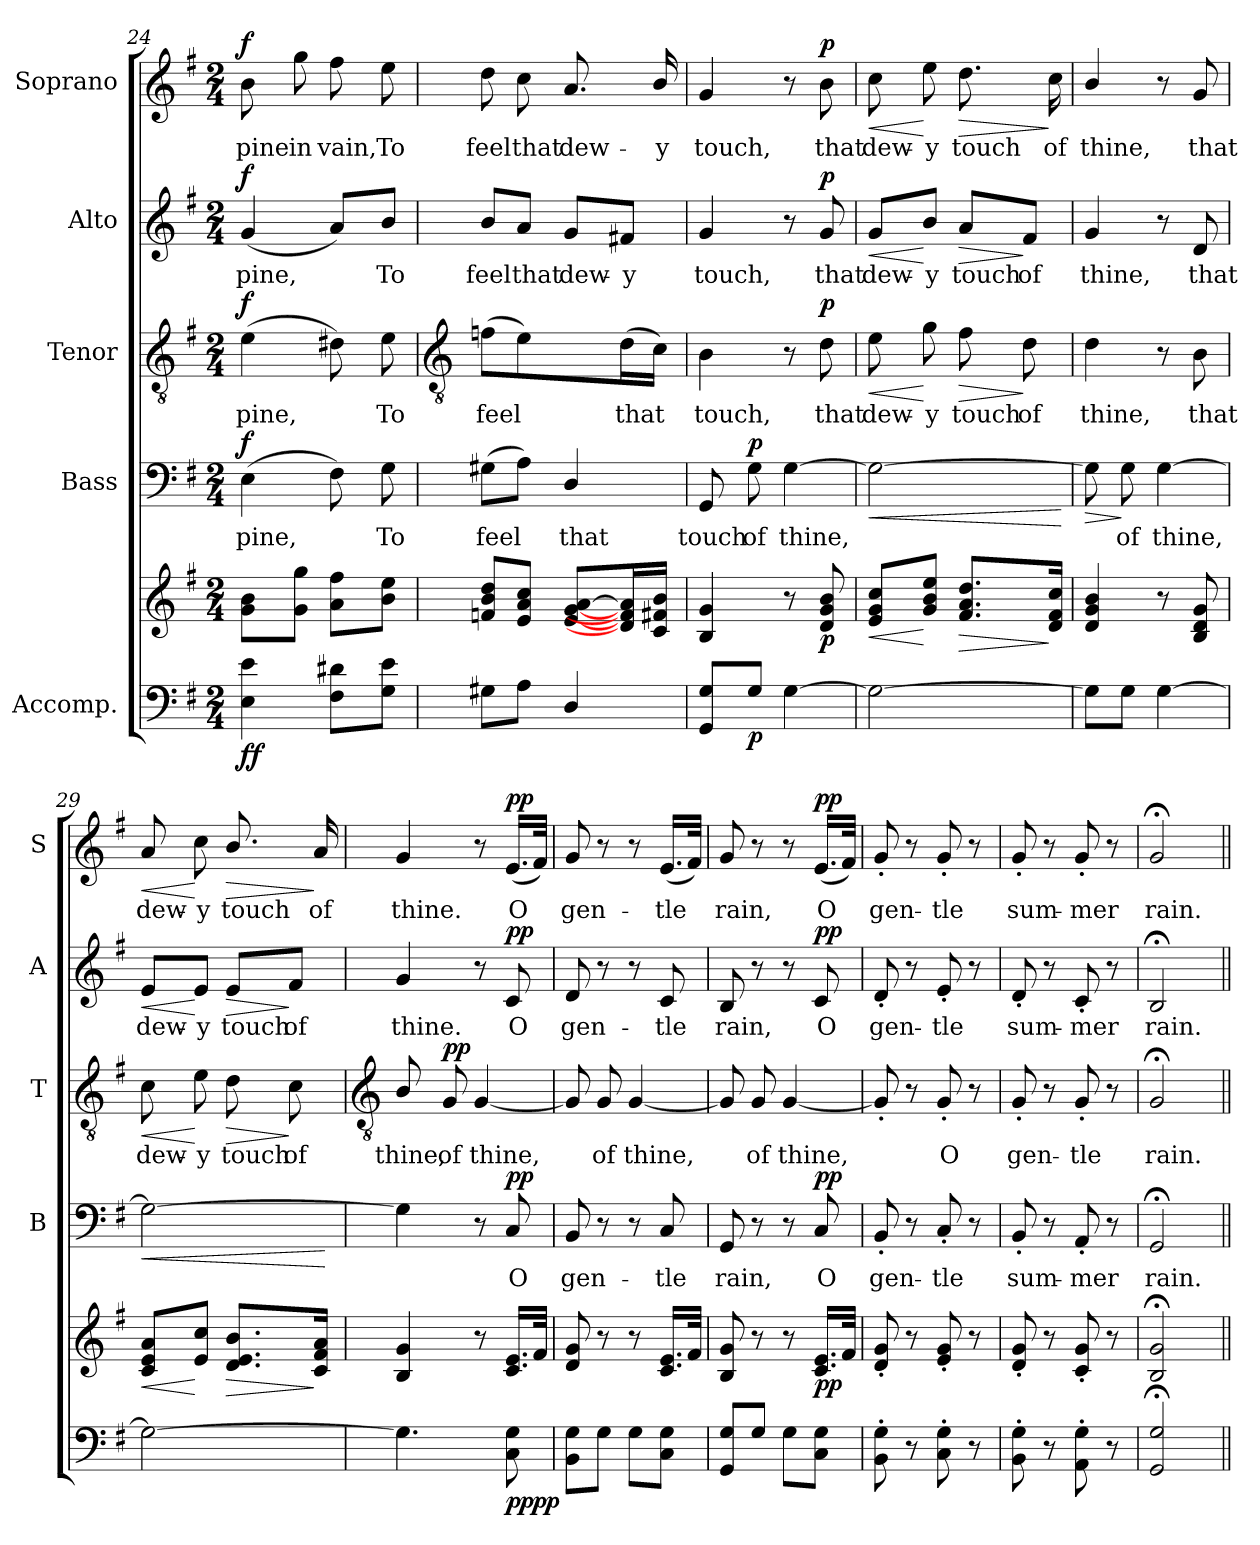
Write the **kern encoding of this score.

**kern	**kern	**dynam	**kern	**text	**dynam	**kern	**text	**dynam	**kern	**text	**dynam	**kern	**text	**dynam
*part5	*part5	*part5	*part4	*part4	*part4	*part3	*part3	*part3	*part2	*part2	*part2	*part1	*part1	*part1
*staff6	*staff5	*staff5/6	*staff4	*staff4	*staff4	*staff3	*staff3	*staff3	*staff2	*staff2	*staff2	*staff1	*staff1	*staff1
*I"Accomp.	*	*	*I"Bass	*	*	*I"Tenor	*	*	*I"Alto	*	*	*I"Soprano	*	*
*	*	*	*I'B	*	*	*I'T	*	*	*I'A	*	*	*I'S	*	*
*clefF4	*clefG2	*	*clefF4	*	*	*clefGv2	*	*	*clefG2	*	*	*clefG2	*	*
*k[f#]	*k[f#]	*	*k[f#]	*	*	*k[f#]	*	*	*k[f#]	*	*	*k[f#]	*	*
*G:	*G:	*	*G:	*	*	*G:	*	*	*G:	*	*	*G:	*	*
*M2/4	*M2/4	*	*M2/4	*	*	*M2/4	*	*	*M2/4	*	*	*M2/4	*	*
=24	=24	=24	=24	=24	=24	=24	=24	=24	=24	=24	=24	=24	=24	=24
!	!	!LO:DY:b=2	!	!LO:LY:b	!	!	!LO:LY:b	!	!	!LO:LY:b	!	!	!LO:LY:b	!
!	!	!LO:DY:n=1:b	!	!	!LO:DY:b	!	!	!LO:DY:b	!	!	!LO:DY:b	!	!	!LO:DY:b
4E 4e	8g 8bL	f f	(>4E	pine,	f	(>4e	pine,	f	(<4g	pine,	f	8b	pine	f
!	!	!	!	!	!	!	!	!	!	!	!	!	!LO:LY:b	!
.	8g 8ggJ	.	.	.	.	.	.	.	.	.	.	8gg	in	.
!	!	!	!	!	!	!	!	!	!	!	!	!	!LO:LY:b	!
8F# 8d#XL	8a 8ff#L	.	8F#)	.	.	8d#X)	.	.	8a/L)	.	.	8ff#	vain,	.
!	!	!	!	!LO:LY:b	!	!	!LO:LY:b	!	!	!LO:LY:b	!	!	!LO:LY:b	!
8G 8eJ	8b 8eeJ	.	8G	To	.	8e	To	.	8b/J	To	.	8ee	To	.
!!LO:LB:g=z
=25	=25	=25	=25	=25	=25	=25	=25	=25	=25	=25	=25	=25	=25	=25
*	*	*	*	*	*	*clefGv2	*	*	*	*	*	*	*	*
!	!	!	!	!LO:LY:b	!	!	!LO:LY:b	!	!	!LO:LY:b	!	!	!LO:LY:b	!
8G#XL	8fn 8b 8ddL	.	(>8G#XL	feel	.	(>8fnL	feel	.	8b/L	feel	.	8dd	feel	.
!	!	!	!	!	!	!	!	!	!	!LO:LY:b	!	!	!LO:LY:b	!
8AJ	8e 8a 8ccJ	.	8AJ)	.	.	4e)	.	.	8a/J	that	.	8cc	that	.
!	!	!	!	!LO:LY:b	!	!	!	!	!	!LO:LY:b	!	!	!LO:LY:b	!
4D/	[8e [8g [8aL	.	4D/	that	.	.	.	.	8g/L	dew-	.	8.a	dew-	.
!	!	!	!	!	!	!	!LO:LY:b	!	!	!LO:LY:b	!	!	!	!
.	16d] 16f#] 16a]L	.	.	.	.	(>16dL	that	.	8f#X/J	-y	.	.	.	.
!	!	!	!	!	!	!	!	!	!	!	!	!	!LO:LY:b	!
.	16c 16f# 16bJJ	.	.	.	.	16cJJ)	.	.	.	.	.	16b/	-y	.
=26	=26	=26	=26	=26	=26	=26	=26	=26	=26	=26	=26	=26	=26	=26
!	!	!	!	!LO:LY:b	!	!	!LO:LY:b	!	!	!LO:LY:b	!	!	!LO:LY:b	!
8GG 8GL	4B 4g	.	8GG	touch	.	4B	touch,	.	4g	touch,	.	4g	touch,	.
!	!	!LO:DY:b=2	!	!LO:LY:b	!LO:DY:b	!	!	!	!	!	!	!	!	!
8GJ	.	p	8G	of	p	.	.	.	.	.	.	.	.	.
!	!	!	!	!LO:LY:b	!	!	!	!	!	!	!	!	!	!
[4G	8r	.	[4G	thine,	.	8r	.	.	8r	.	.	8r	.	.
!	!	!LO:DY:b	!	!	!	!	!LO:LY:b	!LO:DY:b	!	!LO:LY:b	!LO:DY:b	!	!LO:LY:b	!LO:DY:b
.	8d 8g 8b	p	.	.	.	8d	that	p	8g	that	p	8b	that	p
=27	=27	=27	=27	=27	=27	=27	=27	=27	=27	=27	=27	=27	=27	=27
!	!	!LO:HP:b	!	!	!LO:HP:b	!	!LO:LY:b	!LO:HP:b	!	!LO:LY:b	!LO:HP:b	!	!LO:LY:b	!LO:HP:b
2G_	8e 8g 8ccL	<	2G_	.	<	8e	dew-	<	8g/L	dew-	<	8cc	dew-	<
!	!	!	!	!	!	!	!LO:LY:b	!	!	!LO:LY:b	!	!	!LO:LY:b	!
.	8g 8b 8eeJ	[	.	.	.	8g	-y	[	8b/J	-y	[	8ee	-y	[
!	!	!LO:HP:b	!	!	!	!	!LO:LY:b	!LO:HP:b	!	!LO:LY:b	!LO:HP:b	!	!LO:LY:b	!LO:HP:b
.	8.f# 8.a 8.ddL	>	.	.	.	8f#	touch	>	8a/L	touch	>	8.dd	touch	>
!	!	!	!	!	!	!	!LO:LY:b	!	!	!LO:LY:b	!	!	!	!
.	.	.	.	.	.	8d	of	]	8f#/J	of	]	.	.	.
!	!	!	!	!	!	!	!	!	!	!	!	!	!LO:LY:b	!
.	16d 16f# 16ccJ	]	.	.	.	.	.	.	.	.	.	16cc	of	]
.	.	.	.	.	[	.	.	.	.	.	.	.	.	.
=28	=28	=28	=28	=28	=28	=28	=28	=28	=28	=28	=28	=28	=28	=28
!	!	!	!	!	!LO:HP:b	!	!LO:LY:b	!	!	!LO:LY:b	!	!	!LO:LY:b	!
8GL]	4d/ 4g/ 4b/	.	8G]	.	>	4d	thine,	.	4g	thine,	.	4b/	thine,	.
!	!	!	!	!LO:LY:b	!	!	!	!	!	!	!	!	!	!
8GJ	.	.	8G	of	]	.	.	.	.	.	.	.	.	.
!	!	!	!	!LO:LY:b	!	!	!	!	!	!	!	!	!	!
[4G	8r	.	[4G	thine,	.	8r	.	.	8r	.	.	8r	.	.
!	!	!	!	!	!	!	!LO:LY:b	!	!	!LO:LY:b	!	!	!LO:LY:b	!
.	8B 8d 8g	.	.	.	.	8B	that	.	8d	that	.	8g	that	.
=29	=29	=29	=29	=29	=29	=29	=29	=29	=29	=29	=29	=29	=29	=29
!	!	!LO:HP:b	!	!	!LO:HP:b	!	!	!	!	!	!	!	!	!
!	!	!	!	!	!LO:HP:n=1:b	!	!LO:LY:b	!LO:HP:b	!	!LO:LY:b	!LO:HP:b	!	!LO:LY:b	!LO:HP:b
2G_	8c 8e 8aL	<	2G_	.	< >	8c	dew-	<	8e/L	dew-	<	8a	dew-	<
!	!	!	!	!	!	!	!LO:LY:b	!	!	!LO:LY:b	!	!	!LO:LY:b	!
.	8e 8ccJ	[	.	.	.	8e	-y	[	8e/J	-y	[	8cc	-y	[
!	!	!LO:HP:b	!	!	!	!	!LO:LY:b	!LO:HP:b	!	!LO:LY:b	!LO:HP:b	!	!LO:LY:b	!LO:HP:b
.	8.d/ 8.e/ 8.b/L	>	.	.	.	8d	touch	>	8e/L	touch	>	8.b/	touch	>
!	!	!	!	!	!	!	!LO:LY:b	!	!	!LO:LY:b	!	!	!	!
.	.	.	.	.	.	8c	of	]	8f#/J	of	]	.	.	.
!	!	!	!	!	!	!	!	!	!	!	!	!	!LO:LY:b	!
.	16c 16f# 16aJ	]	.	.	.	.	.	.	.	.	.	16a	of	]
.	.	.	.	.	[	.	.	.	.	.	.	.	.	.
!!LO:LB:g=z
=30	=30	=30	=30	=30	=30	=30	=30	=30	=30	=30	=30	=30	=30	=30
*	*	*	*	*	*	*clefGv2	*	*	*	*	*	*	*	*
!	!	!	!	!	!	!	!LO:LY:b	!	!	!LO:LY:b	!	!	!LO:LY:b	!
4.G]	4B 4g	.	4G]	.	.	8B/	thine,	.	4g	thine.	.	4g	thine.	.
!	!	!	!	!	!	!	!LO:LY:b	!LO:DY:b	!	!	!	!	!	!
.	.	.	.	.	.	8G	of	pp	.	.	.	.	.	.
!	!	!	!	!	!	!	!LO:LY:b	!	!	!	!	!	!	!
.	8r	.	8r	.	]	[4G	thine,	.	8r	.	.	8r	.	.
!	!	!LO:DY:b=2	!	!LO:LY:b	!	!	!	!	!	!LO:LY:b	!	!	!LO:LY:b	!
!	!	!LO:DY:n=1:b	!	!	!LO:DY:b	!	!	!	!	!	!LO:DY:b	!	!	!LO:DY:b
8C 8G	16.c 16.eLL	pp pp	8C	O	pp	.	.	.	8c	O	pp	(<16.eLL	O	pp
.	32f#JJ	.	.	.	.	.	.	.	.	.	.	32f#JJ)	.	.
=31	=31	=31	=31	=31	=31	=31	=31	=31	=31	=31	=31	=31	=31	=31
!	!	!	!	!LO:LY:b	!	!	!	!	!	!LO:LY:b	!	!	!LO:LY:b	!
8BB 8GL	8d 8g	.	8BB	gen-	.	8G]	.	.	8d	gen-	.	8g	gen-	.
!	!	!	!	!	!	!	!LO:LY:b	!	!	!	!	!	!	!
8GJ	8r	.	8r	.	.	8G	of	.	8r	.	.	8r	.	.
!	!	!	!	!	!	!	!LO:LY:b	!	!	!	!	!	!	!
8GL	8r	.	8r	.	.	[4G	thine,	.	8r	.	.	8r	.	.
!	!	!	!	!LO:LY:b	!	!	!	!	!	!LO:LY:b	!	!	!LO:LY:b	!
8C 8GJ	16.c 16.eLL	.	8C	-tle	.	.	.	.	8c	-tle	.	(<16.eLL	-tle	.
.	32f#JJ	.	.	.	.	.	.	.	.	.	.	32f#JJ)	.	.
=32	=32	=32	=32	=32	=32	=32	=32	=32	=32	=32	=32	=32	=32	=32
!	!	!	!	!LO:LY:b	!	!	!	!	!	!LO:LY:b	!	!	!LO:LY:b	!
8GG 8GL	8B 8g	.	8GG	rain,	.	8G]	.	.	8B	rain,	.	8g	rain,	.
!	!	!	!	!	!	!	!LO:LY:b	!	!	!	!	!	!	!
8GJ	8r	.	8r	.	.	8G	of	.	8r	.	.	8r	.	.
!	!	!	!	!	!	!	!LO:LY:b	!	!	!	!	!	!	!
8GL	8r	.	8r	.	.	[4G	thine,	.	8r	.	.	8r	.	.
!	!	!LO:DY:b	!	!LO:LY:b	!LO:DY:b	!	!	!	!	!LO:LY:b	!LO:DY:b	!	!LO:LY:b	!LO:DY:b
8C 8GJ	16.c 16.eLL	pp	8C	O	pp	.	.	.	8c	O	pp	(<16.eLL	O	pp
.	32f#JJ	.	.	.	.	.	.	.	.	.	.	32f#JJ)	.	.
=33	=33	=33	=33	=33	=33	=33	=33	=33	=33	=33	=33	=33	=33	=33
!	!	!	!	!LO:LY:b	!	!	!	!	!	!LO:LY:b	!	!	!LO:LY:b	!
8BB' 8G'	8d' 8g'	.	8BB'	gen-	.	8G']	.	.	8d'	gen-	.	8g'	gen-	.
8r	8r	.	8r	.	.	8r	.	.	8r	.	.	8r	.	.
!	!	!	!	!LO:LY:b	!	!	!LO:LY:b	!	!	!LO:LY:b	!	!	!LO:LY:b	!
8C' 8G'	8e' 8g'	.	8C'	-tle	.	8G'	O	.	8e'	-tle	.	8g'	-tle	.
8r	8r	.	8r	.	.	8r	.	.	8r	.	.	8r	.	.
=34	=34	=34	=34	=34	=34	=34	=34	=34	=34	=34	=34	=34	=34	=34
!	!	!	!	!LO:LY:b	!	!	!LO:LY:b	!	!	!LO:LY:b	!	!	!LO:LY:b	!
8BB' 8G'	8d' 8g'	.	8BB'	sum-	.	8G'	gen-	.	8d'	sum-	.	8g'	sum-	.
8r	8r	.	8r	.	.	8r	.	.	8r	.	.	8r	.	.
!	!	!	!	!LO:LY:b	!	!	!LO:LY:b	!	!	!LO:LY:b	!	!	!LO:LY:b	!
8AA' 8G'	8c' 8g'	.	8AA'	-mer	.	8G'	-tle	.	8c'	-mer	.	8g'	-mer	.
8r	8r	.	8r	.	.	8r	.	.	8r	.	.	8r	.	.
=35	=35	=35	=35	=35	=35	=35	=35	=35	=35	=35	=35	=35	=35	=35
!	!	!	!	!LO:LY:b	!	!	!LO:LY:b	!	!	!LO:LY:b	!	!	!LO:LY:b	!
2GG;< 2G;<	2B;< 2g;<	.	2GG;<	rain.	.	2G;<	rain.	.	2B;<	rain.	.	2g;<	rain.	.
=||	=||	=||	=||	=||	=||	=||	=||	=||	=||	=||	=||	=||	=||	=||
*-	*-	*-	*-	*-	*-	*-	*-	*-	*-	*-	*-	*-	*-	*-
